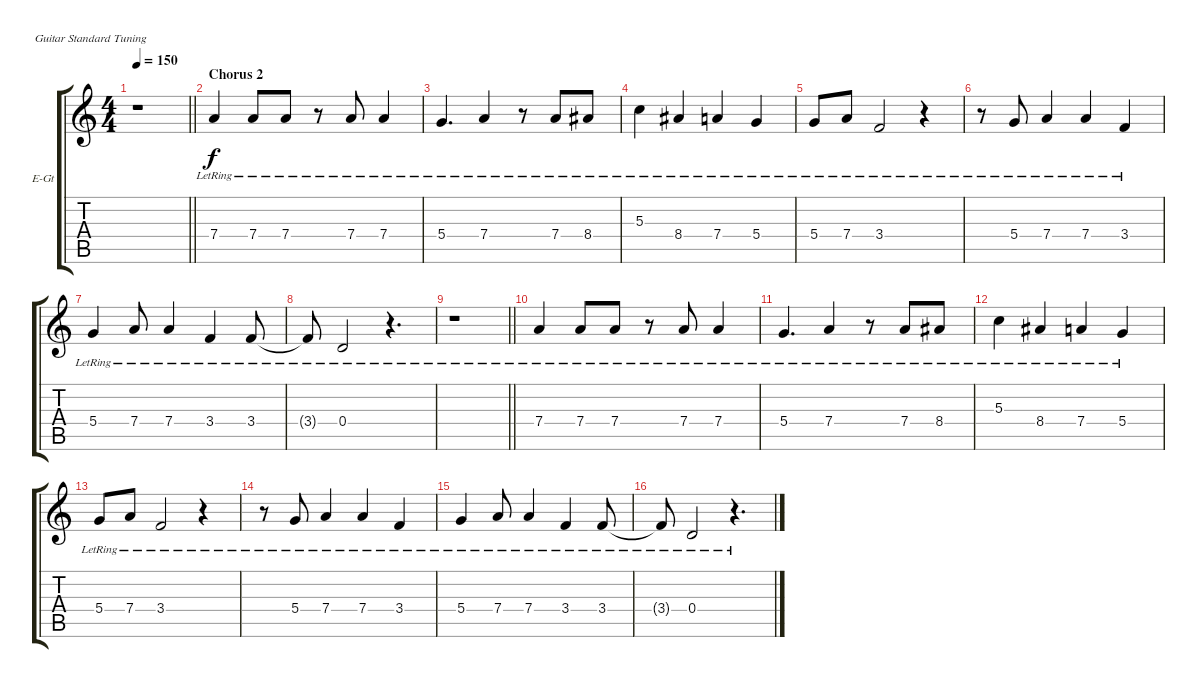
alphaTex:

\bracketExtendMode groupsimilarinstruments
\firstSystemTrackNameOrientation horizontal
\otherSystemsTrackNameOrientation horizontal
\track ("melody" "E-Gt") {instrument electricguitarclean}
\staff {score tabs}
\tuning (E4 B3 G3 D3 A2 E2)
\ts (4 4)
\tempo 150
\clef g2
\barLineRight lightlight
\ks c
r.1{dy f} |
\section ("" "Chorus 2")
7.4{lr}.4 7.4{lr}.8 7.4{lr}.8 r.8 7.4{lr}.8 7.4{lr}.4 |
5.4{lr}.4{d} 7.4{lr}.4 r.8 7.4{lr}.8 8.4{lr}.8 |
5.3{lr}.4 8.4{lr}.4 7.4{lr}.4 5.4{lr}.4 |
5.4{lr}.8 7.4{lr}.8 3.4{lr}.2 r.4 |
r.8 5.4{lr}.8 7.4{lr}.4 7.4{lr}.4 3.4{lr}.4 |
5.4{lr}.4 7.4{lr}.8 7.4{lr}.4 3.4{lr}.4 3.4{lr}.8 |
3.4{lr t}.8 0.4{lr}.2 r.4{d} |
\barLineRight lightlight
r.1 |
7.4{lr}.4 7.4{lr}.8 7.4{lr}.8 r.8 7.4{lr}.8 7.4{lr}.4 |
5.4{lr}.4{d} 7.4{lr}.4 r.8 7.4{lr}.8 8.4{lr}.8 |
5.3{lr}.4 8.4{lr}.4 7.4{lr}.4 5.4{lr}.4 |
5.4{lr}.8 7.4{lr}.8 3.4{lr}.2 r.4 |
r.8 5.4{lr}.8 7.4{lr}.4 7.4{lr}.4 3.4{lr}.4 |
5.4{lr}.4 7.4{lr}.8 7.4{lr}.4 3.4{lr}.4 3.4{lr}.8 |
3.4{lr t}.8 0.4{lr}.2 r.4{d}
